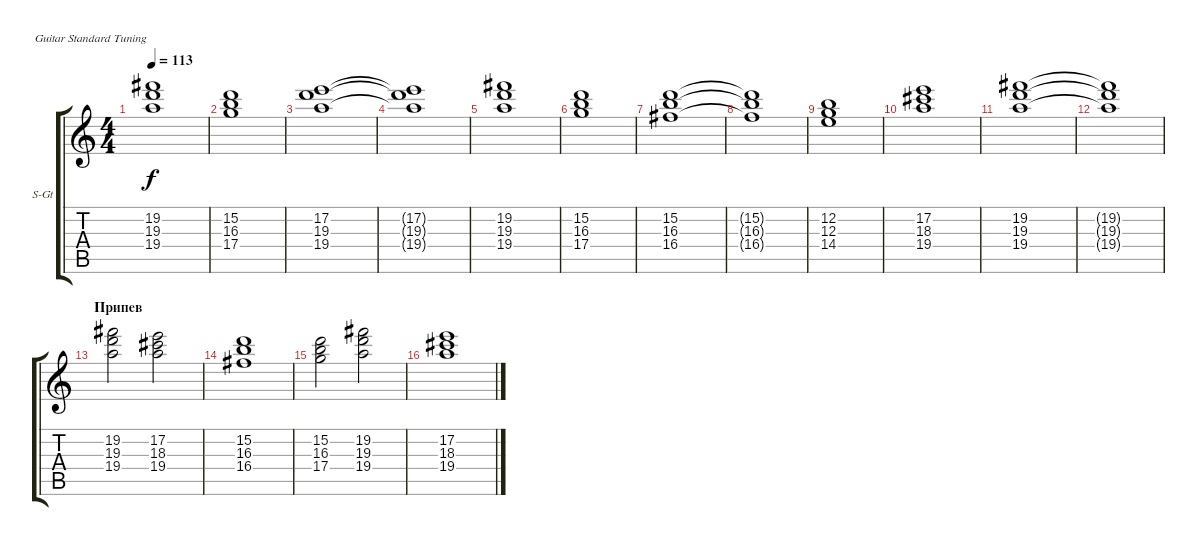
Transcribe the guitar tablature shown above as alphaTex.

\defaultSystemsLayout 4
\bracketExtendMode groupsimilarinstruments
\firstSystemTrackNameOrientation horizontal
\otherSystemsTrackNameOrientation horizontal
\track ("А. Андреев (клавиши)" "S-Gt") {instrument acousticguitarsteel}
\staff {score tabs}
\tuning (E4 B3 G3 D3 A2 E2)
\ts (4 4)
\tempo 113
\clef g2
\ks c
(19.2 19.3 19.4).1{dy f} |
(15.2 16.3 17.4).1 |
(17.2 19.3 19.4).1 |
(17.2{t} 19.3{t} 19.4{t}).1 |
(19.2 19.3 19.4).1 |
(15.2 16.3 17.4).1 |
(15.2 16.3 16.4).1 |
(15.2{t} 16.3{t} 16.4{t}).1 |
(12.2 12.3 14.4).1 |
(17.2 18.3 19.4).1 |
(19.2 19.3 19.4).1 |
(19.2{t} 19.3{t} 19.4{t}).1 |
\section ("" "Припев")
(19.2 19.3 19.4).2 (17.2 18.3 19.4).2 |
(15.2 16.3 16.4).1 |
(15.2 16.3 17.4).2 (19.2 19.3 19.4).2 |
(17.2 18.3 19.4).1
